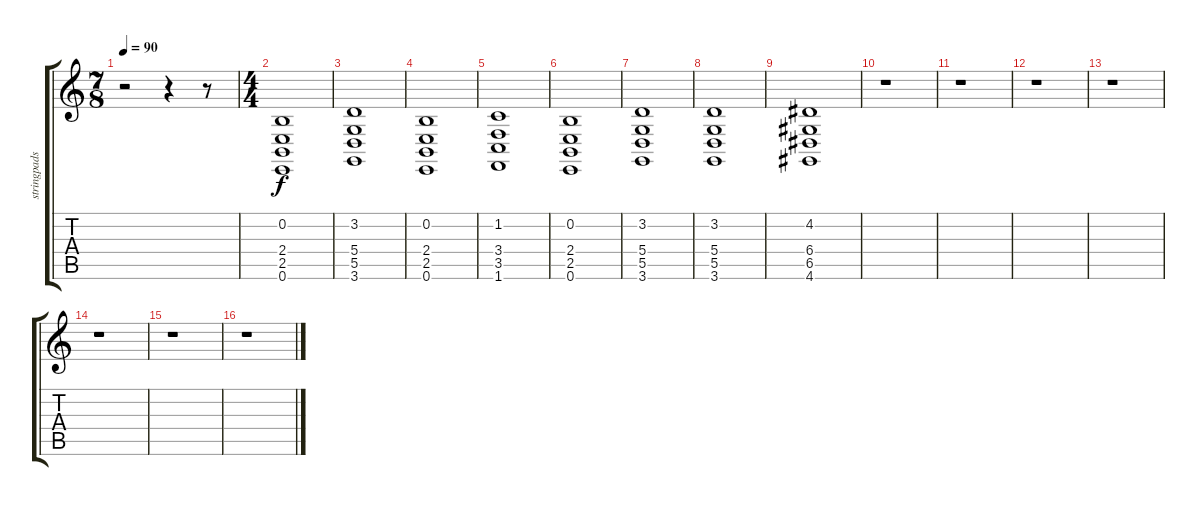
\track ("stringpads" "stringpads") {instrument pad2warm}
\staff {score tabs}
\tuning (E4 B3 G3 D3 A2 E2) {hide}
\ts (7 8)
\tempo 90
\clef g2
\ks c
r.2{dy f} r.4 r.8 |
\ts (4 4)
(0.2 2.4 2.5 0.6).1 |
(3.2 5.4 5.5 3.6).1 |
(0.2 2.4 2.5 0.6).1 |
(1.2 3.4 3.5 1.6).1 |
(0.2 2.4 2.5 0.6).1 |
(3.2 5.4 5.5 3.6).1 |
(3.2 5.4 5.5 3.6).1 |
(4.2 6.4 6.5 4.6).1 |
r.1 |
r.1 |
r.1 |
r.1 |
r.1 |
r.1 |
r.1
